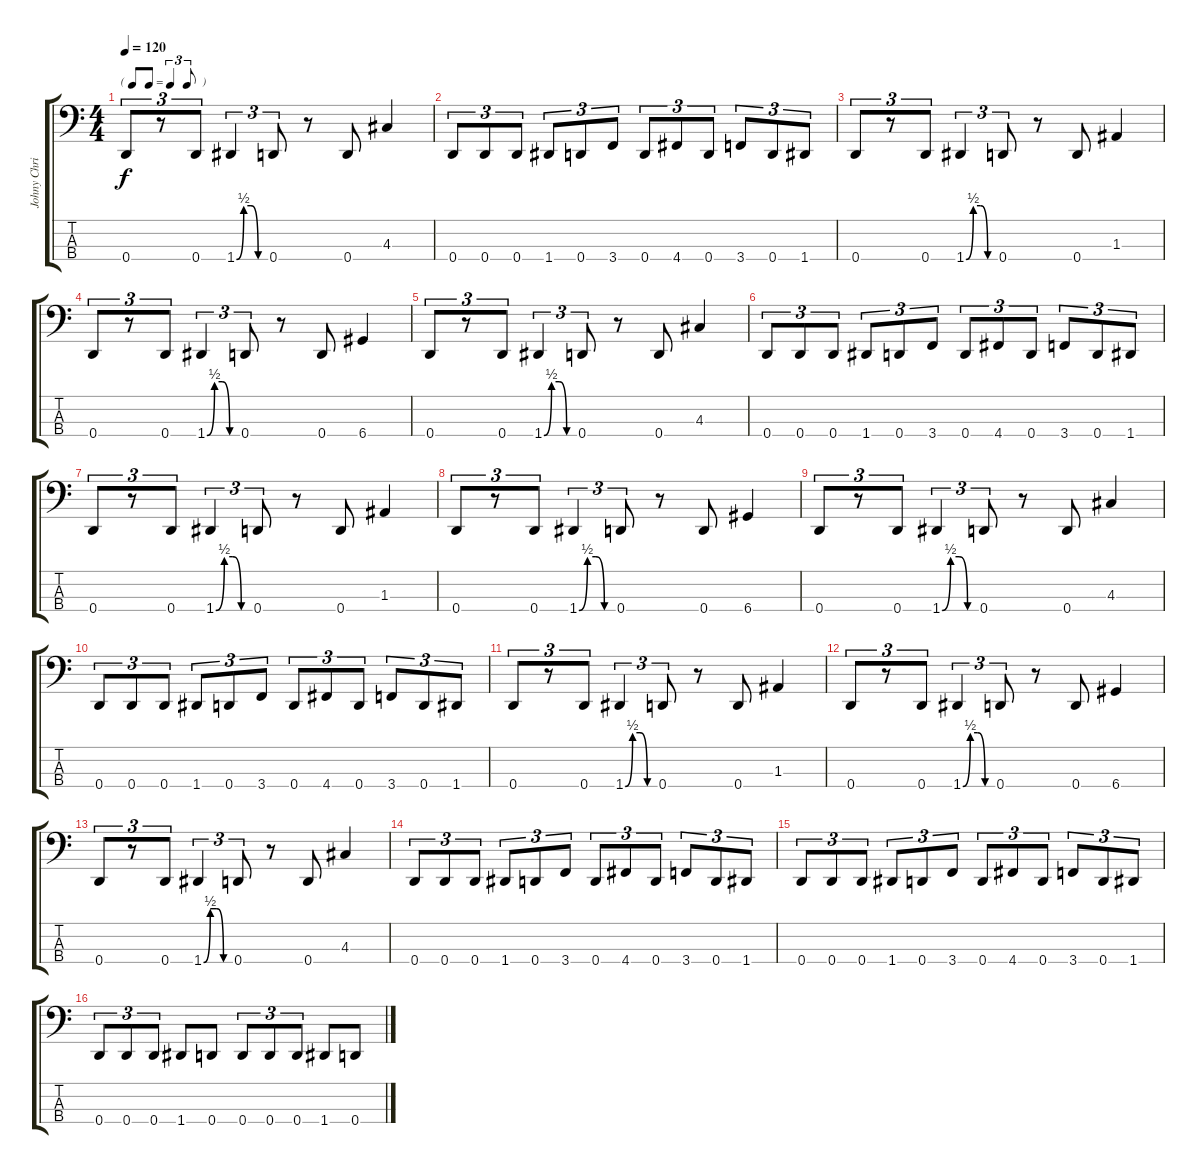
\track ("Johny Christ" "Johny Chri") {instrument electricbasspick}
\staff {score tabs}
\tuning (G2 D2 A1 D1) {hide}
\ts (4 4)
\tf triplet8th
\tempo 120
\clef f4
\ks c
0.4.8{tu (3 2) dy f} r.8{tu (3 2)} 0.4.8{tu (3 2)} 1.4{be (custom 0 0 15 2 30 2 45 0 60 0)}.4{tu (3 2)} 0.4.8{tu (3 2)} r.8 0.4.8 4.3.4 |
0.4.8{tu (3 2)} 0.4.8{tu (3 2)} 0.4.8{tu (3 2)} 1.4.8{tu (3 2)} 0.4.8{tu (3 2)} 3.4.8{tu (3 2)} 0.4.8{tu (3 2)} 4.4.8{tu (3 2)} 0.4.8{tu (3 2)} 3.4.8{tu (3 2)} 0.4.8{tu (3 2)} 1.4.8{tu (3 2)} |
0.4.8{tu (3 2)} r.8{tu (3 2)} 0.4.8{tu (3 2)} 1.4{be (custom 0 0 15 2 30 2 45 0 60 0)}.4{tu (3 2)} 0.4.8{tu (3 2)} r.8 0.4.8 1.3.4 |
0.4.8{tu (3 2)} r.8{tu (3 2)} 0.4.8{tu (3 2)} 1.4{be (custom 0 0 15 2 30 2 45 0 60 0)}.4{tu (3 2)} 0.4.8{tu (3 2)} r.8 0.4.8 6.4.4 |
0.4.8{tu (3 2)} r.8{tu (3 2)} 0.4.8{tu (3 2)} 1.4{be (custom 0 0 15 2 30 2 45 0 60 0)}.4{tu (3 2)} 0.4.8{tu (3 2)} r.8 0.4.8 4.3.4 |
0.4.8{tu (3 2)} 0.4.8{tu (3 2)} 0.4.8{tu (3 2)} 1.4.8{tu (3 2)} 0.4.8{tu (3 2)} 3.4.8{tu (3 2)} 0.4.8{tu (3 2)} 4.4.8{tu (3 2)} 0.4.8{tu (3 2)} 3.4.8{tu (3 2)} 0.4.8{tu (3 2)} 1.4.8{tu (3 2)} |
0.4.8{tu (3 2)} r.8{tu (3 2)} 0.4.8{tu (3 2)} 1.4{be (custom 0 0 15 2 30 2 45 0 60 0)}.4{tu (3 2)} 0.4.8{tu (3 2)} r.8 0.4.8 1.3.4 |
0.4.8{tu (3 2)} r.8{tu (3 2)} 0.4.8{tu (3 2)} 1.4{be (custom 0 0 15 2 30 2 45 0 60 0)}.4{tu (3 2)} 0.4.8{tu (3 2)} r.8 0.4.8 6.4.4 |
0.4.8{tu (3 2)} r.8{tu (3 2)} 0.4.8{tu (3 2)} 1.4{be (custom 0 0 15 2 30 2 45 0 60 0)}.4{tu (3 2)} 0.4.8{tu (3 2)} r.8 0.4.8 4.3.4 |
0.4.8{tu (3 2)} 0.4.8{tu (3 2)} 0.4.8{tu (3 2)} 1.4.8{tu (3 2)} 0.4.8{tu (3 2)} 3.4.8{tu (3 2)} 0.4.8{tu (3 2)} 4.4.8{tu (3 2)} 0.4.8{tu (3 2)} 3.4.8{tu (3 2)} 0.4.8{tu (3 2)} 1.4.8{tu (3 2)} |
0.4.8{tu (3 2)} r.8{tu (3 2)} 0.4.8{tu (3 2)} 1.4{be (custom 0 0 15 2 30 2 45 0 60 0)}.4{tu (3 2)} 0.4.8{tu (3 2)} r.8 0.4.8 1.3.4 |
0.4.8{tu (3 2)} r.8{tu (3 2)} 0.4.8{tu (3 2)} 1.4{be (custom 0 0 15 2 30 2 45 0 60 0)}.4{tu (3 2)} 0.4.8{tu (3 2)} r.8 0.4.8 6.4.4 |
0.4.8{tu (3 2)} r.8{tu (3 2)} 0.4.8{tu (3 2)} 1.4{be (custom 0 0 15 2 30 2 45 0 60 0)}.4{tu (3 2)} 0.4.8{tu (3 2)} r.8 0.4.8 4.3.4 |
0.4.8{tu (3 2)} 0.4.8{tu (3 2)} 0.4.8{tu (3 2)} 1.4.8{tu (3 2)} 0.4.8{tu (3 2)} 3.4.8{tu (3 2)} 0.4.8{tu (3 2)} 4.4.8{tu (3 2)} 0.4.8{tu (3 2)} 3.4.8{tu (3 2)} 0.4.8{tu (3 2)} 1.4.8{tu (3 2)} |
0.4.8{tu (3 2)} 0.4.8{tu (3 2)} 0.4.8{tu (3 2)} 1.4.8{tu (3 2)} 0.4.8{tu (3 2)} 3.4.8{tu (3 2)} 0.4.8{tu (3 2)} 4.4.8{tu (3 2)} 0.4.8{tu (3 2)} 3.4.8{tu (3 2)} 0.4.8{tu (3 2)} 1.4.8{tu (3 2)} |
0.4.8{tu (3 2)} 0.4.8{tu (3 2)} 0.4.8{tu (3 2)} 1.4.8 0.4.8 0.4.8{tu (3 2)} 0.4.8{tu (3 2)} 0.4.8{tu (3 2)} 1.4.8 0.4.8
